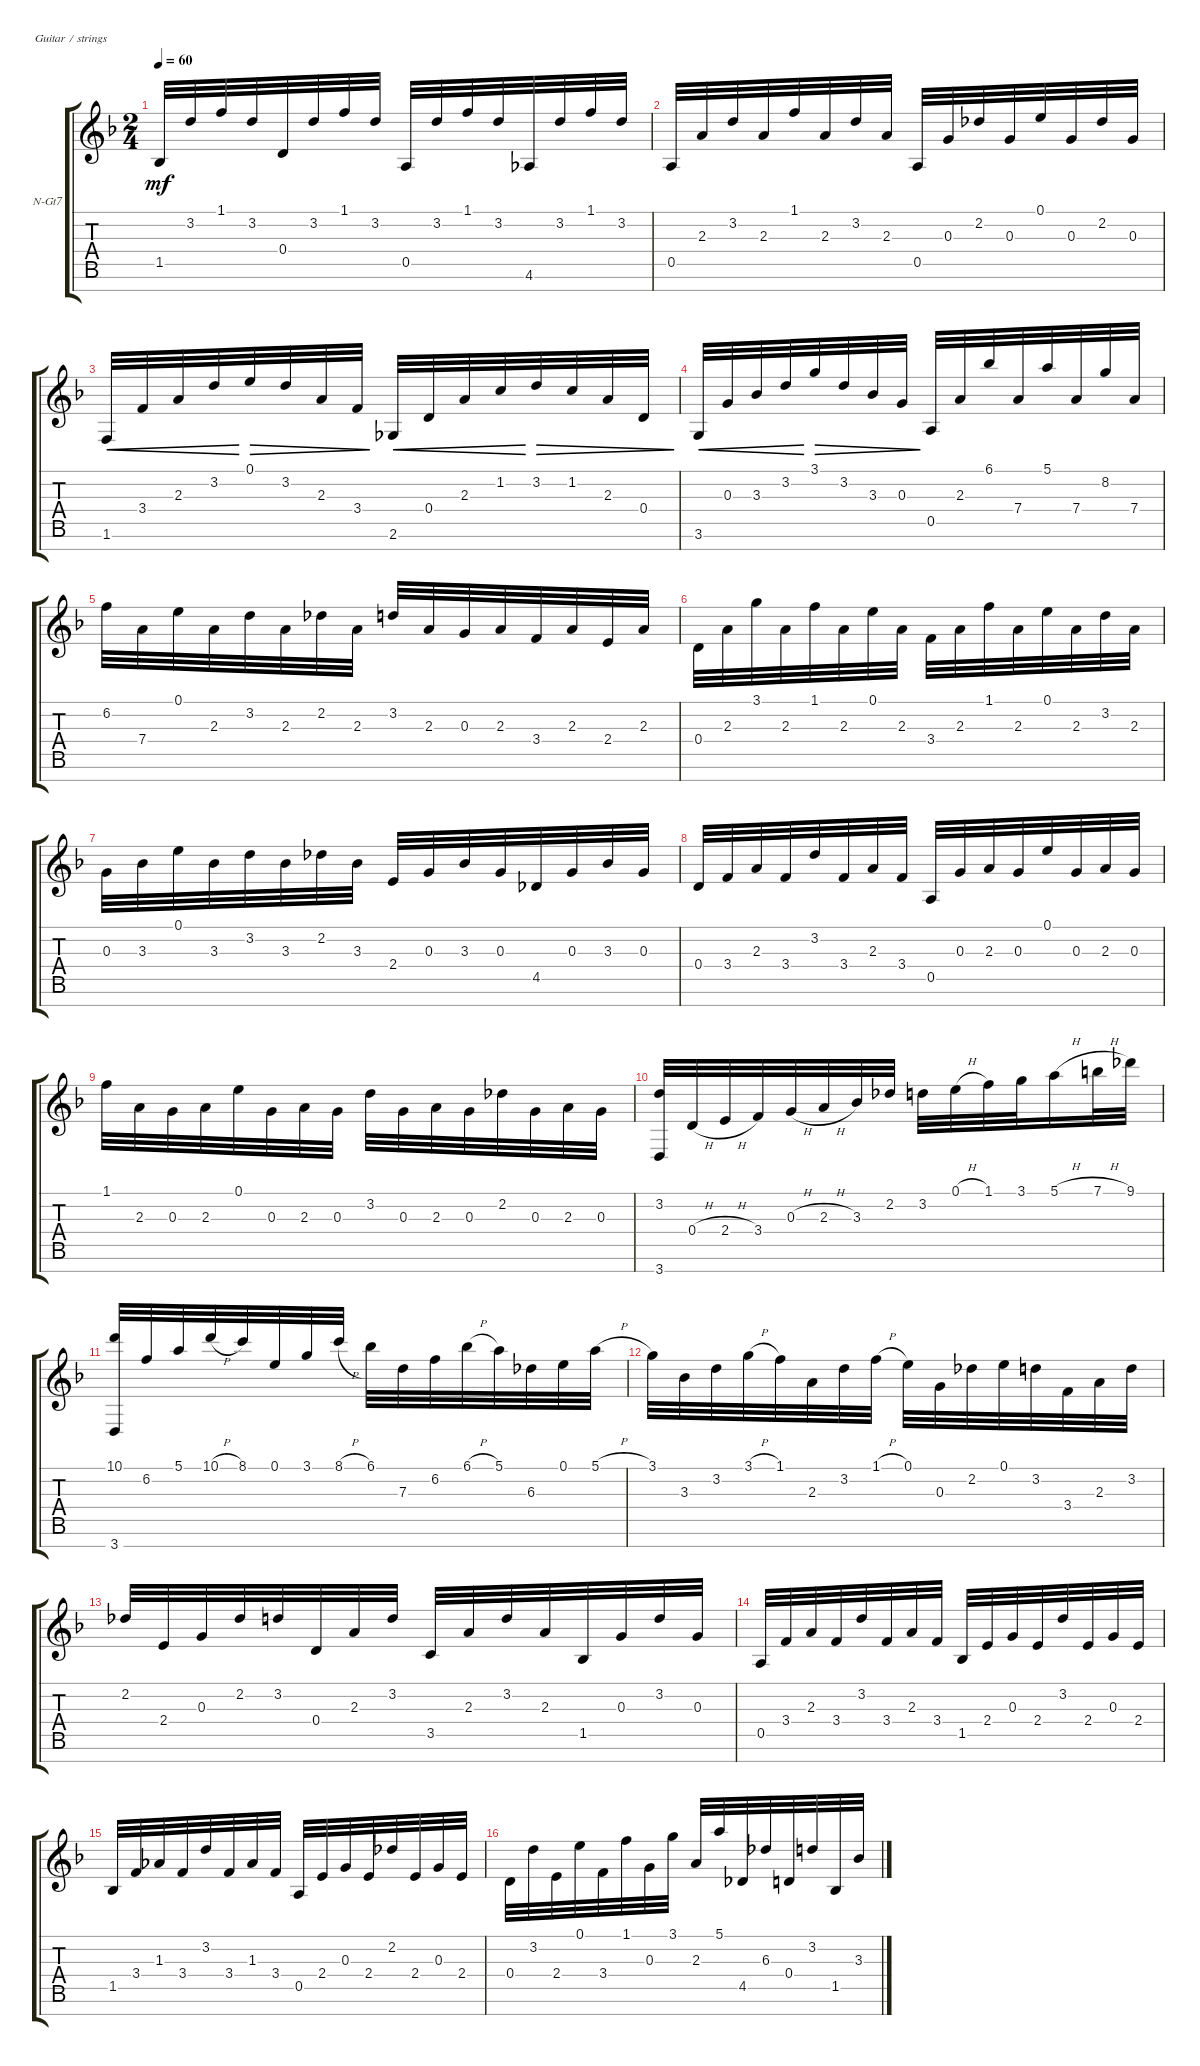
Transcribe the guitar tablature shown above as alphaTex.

\defaultSystemsLayout 4
\bracketExtendMode groupsimilarinstruments
\firstSystemTrackNameOrientation horizontal
\otherSystemsTrackNameOrientation horizontal
\track ("7-струнная гитара" "N-Gt7") {instrument acousticguitarnylon}
\staff {score tabs}
\tuning (E4 B3 G3 D3 A2 E2 B1)
\ts (2 4)
\tempo 60
\clef g2
\ks f
1.5.32{dy mf} 3.2.32 1.1.32 3.2.32 0.4.32 3.2.32 1.1.32 3.2.32 0.5.32 3.2.32 1.1.32 3.2.32 4.6.32 3.2.32 1.1.32 3.2.32 |
0.5.32 2.3.32 3.2.32 2.3.32 1.1.32 2.3.32 3.2.32 2.3.32 0.5.32 0.3.32 2.2.32 0.3.32 0.1.32 0.3.32 2.2.32 0.3.32 |
1.6.32{cre} 3.4.32{cre} 2.3.32{cre} 3.2.32{cre} 0.1.32{dec} 3.2.32{dec} 2.3.32{dec} 3.4.32{dec} 2.6.32{cre} 0.4.32{cre} 2.3.32{cre} 1.2.32{cre} 3.2.32{dec} 1.2.32{dec} 2.3.32{dec} 0.4.32{dec} |
3.6.32{cre} 0.3.32{cre} 3.3.32{cre} 3.2.32{cre} 3.1.32{dec} 3.2.32{dec} 3.3.32{dec} 0.3.32{dec} 0.5.32 2.3.32 6.1.32 7.4.32 5.1.32 7.4.32 8.2.32 7.4.32 |
6.2.32 7.4.32 0.1.32 2.3.32 3.2.32 2.3.32 2.2.32 2.3.32 3.2.32 2.3.32 0.3.32 2.3.32 3.4.32 2.3.32 2.4.32 2.3.32 |
0.4.32 2.3.32 3.1.32 2.3.32 1.1.32 2.3.32 0.1.32 2.3.32 3.4.32 2.3.32 1.1.32 2.3.32 0.1.32 2.3.32 3.2.32 2.3.32 |
0.3.32 3.3.32 0.1.32 3.3.32 3.2.32 3.3.32 2.2.32 3.3.32 2.4.32 0.3.32 3.3.32 0.3.32 4.5.32 0.3.32 3.3.32 0.3.32 |
0.4.32 3.4.32 2.3.32 3.4.32 3.2.32 3.4.32 2.3.32 3.4.32 0.5.32 0.3.32 2.3.32 0.3.32 0.1.32 0.3.32 2.3.32 0.3.32 |
1.1.32 2.3.32 0.3.32 2.3.32 0.1.32 0.3.32 2.3.32 0.3.32 3.2.32 0.3.32 2.3.32 0.3.32 2.2.32 0.3.32 2.3.32 0.3.32 |
(3.2 3.7).32 0.4{h}.32 2.4{h}.32 3.4.32 0.3{h}.32 2.3{h}.32 3.3.32 2.2.32 3.2.32 0.1{h}.32 1.1.32 3.1.32 5.1{h}.16 7.1{h}.32 9.1.32 |
(10.1 3.7).32 6.2.32 5.1.32 10.1{h}.32 8.1.32 0.1.32 3.1.32 8.1{h}.32 6.1.32 7.3.32 6.2.32 6.1{h}.32 5.1.32 6.3.32 0.1.32 5.1{h}.32 |
3.1.32 3.3.32 3.2.32 3.1{h}.32 1.1.32 2.3.32 3.2.32 1.1{h}.32 0.1.32 0.3.32 2.2.32 0.1.32 3.2.32 3.4.32 2.3.32 3.2.32 |
2.2.32 2.4.32 0.3.32 2.2.32 3.2.32 0.4.32 2.3.32 3.2.32 3.5.32 2.3.32 3.2.32 2.3.32 1.5.32 0.3.32 3.2.32 0.3.32 |
0.5.32 3.4.32 2.3.32 3.4.32 3.2.32 3.4.32 2.3.32 3.4.32 1.5.32 2.4.32 0.3.32 2.4.32 3.2.32 2.4.32 0.3.32 2.4.32 |
1.5.32 3.4.32 1.3.32 3.4.32 3.2.32 3.4.32 1.3.32 3.4.32 0.5.32 2.4.32 0.3.32 2.4.32 2.2.32 2.4.32 0.3.32 2.4.32 |
0.4.32 3.2.32 2.4.32 0.1.32 3.4.32 1.1.32 0.3.32 3.1.32 2.3.32 5.1.32 4.5.32 6.3.32 0.4.32 3.2.32 1.5.32 3.3.32
